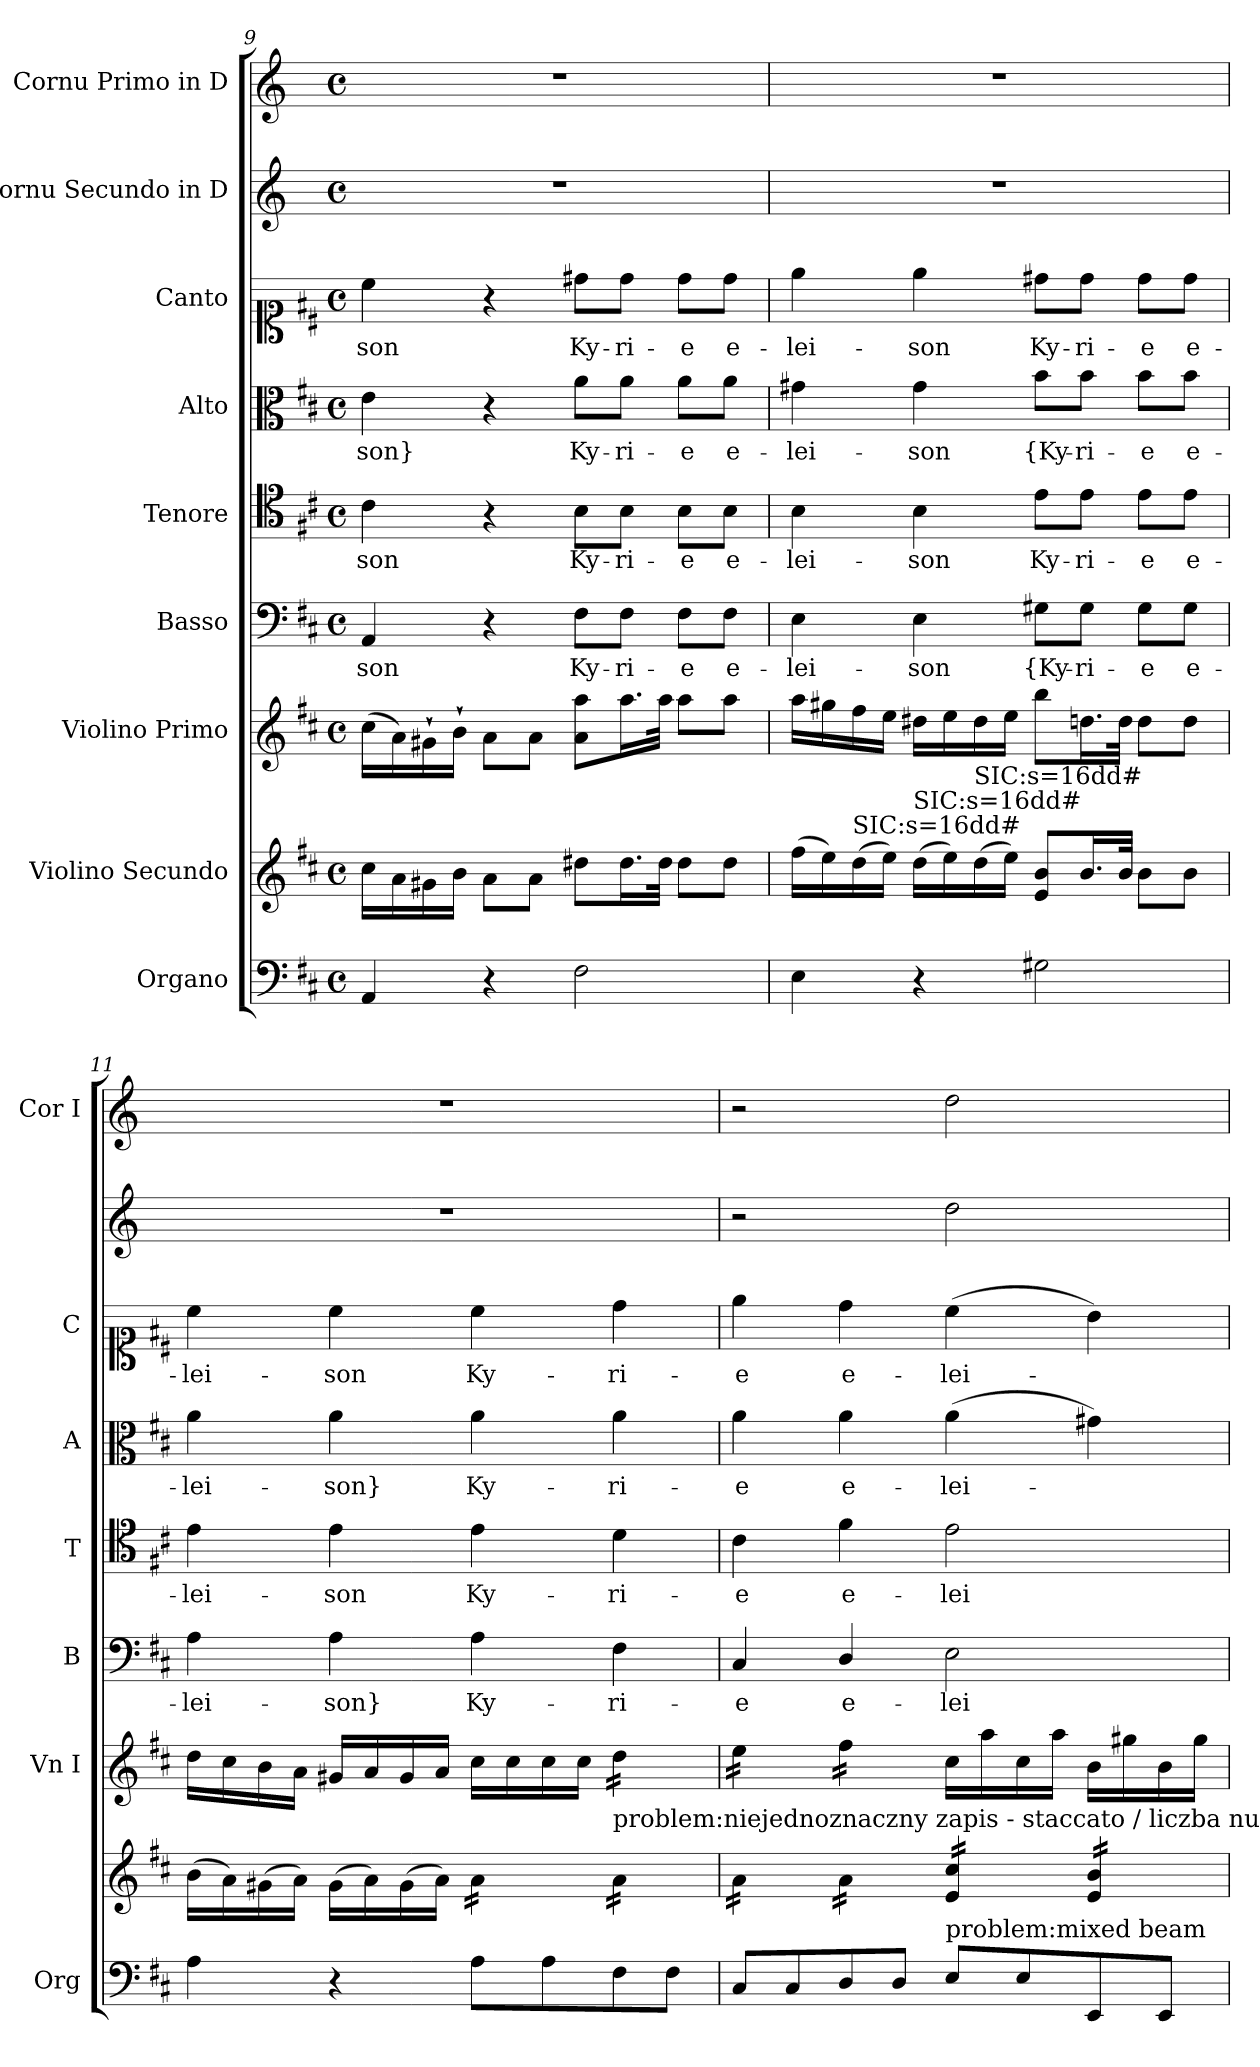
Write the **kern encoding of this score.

**kern	**kern	**kern	**kern	**text	**kern	**text	**kern	**text	**kern	**text	**kern	**kern
*part9	*part8	*part7	*part6	*part6	*part5	*part5	*part4	*part4	*part3	*part3	*part2	*part1
*staff9	*staff8	*staff7	*staff6	*staff6	*staff5	*staff5	*staff4	*staff4	*staff3	*staff3	*staff2	*staff1
*I"Organo	*I"Violino Secundo	*I"Violino Primo	*I"Basso	*	*I"Tenore	*	*I"Alto	*	*I"Canto	*	*I"Cornu Secundo in D	*I"Cornu Primo in D
*I'Org	*	*I'Vn I	*I'B	*	*I'T	*	*I'A	*	*I'C	*	*	*I'Cor I
*clefF4	*clefG2	*clefG2	*clefF4	*	*clefC4	*	*clefC3	*	*clefC1	*	*clefG2	*clefG2
*	*	*	*	*	*	*	*	*	*	*	*ITrd6c10	*ITrd6c10
*k[f#c#]	*k[f#c#]	*k[f#c#]	*k[f#c#]	*	*k[f#c#]	*	*k[f#c#]	*	*k[f#c#]	*	*k[f#c#]	*k[f#c#]
*M4/4	*M4/4	*M4/4	*M4/4	*	*M4/4	*	*M4/4	*	*M4/4	*	*M4/4	*M4/4
*met(c)	*met(c)	*met(c)	*met(c)	*	*met(c)	*	*met(c)	*	*met(c)	*	*met(c)	*met(c)
=9	=9	=9	=9	=9	=9	=9	=9	=9	=9	=9	=9	=9
4AA/	16cc#\LL	(16cc#\LL	4AA/	-son	4c#\	-son	4e\	-son}	4cc#\	-son	1r	1r
.	16a\	16a\)	.	.	.	.	.	.	.	.	.	.
.	16g#X\	16g#X`\	.	.	.	.	.	.	.	.	.	.
.	16b\JJ	16b`\JJ	.	.	.	.	.	.	.	.	.	.
4r	8a\L	8a\L	4r	.	4r	.	4r	.	4r	.	.	.
.	8a\J	8a\J	.	.	.	.	.	.	.	.	.	.
2F#\	8dd#X\L	8a\ 8aa\L	8F#\L	Ky-	8B\L	Ky-	8a\L	Ky-	8dd#X\L	Ky-	.	.
.	16.dd#\L	16.aa\L	8F#\J	-ri-	8B\J	-ri-	8a\J	-ri-	8dd#\J	-ri-	.	.
.	32dd#\JJk	32aa\JJk	.	.	.	.	.	.	.	.	.	.
.	8dd#\L	8aa\L	8F#\L	-e	8B\L	-e	8a\L	-e	8dd#\L	-e	.	.
.	8dd#\J	8aa\J	8F#\J	e-	8B\J	e-	8a\J	e-	8dd#\J	e-	.	.
=10	=10	=10	=10	=10	=10	=10	=10	=10	=10	=10	=10	=10
4E\	(16ff#\LL	16aa\LL	4E\	-lei-	4B\	-lei-	4g#X\	-lei-	4ee\	-lei-	1r	1r
.	16ee\)	16gg#X\	.	.	.	.	.	.	.	.	.	.
!	!LO:TX:a:t=SIC&colon;s=16dd#	!	!	!	!	!	!	!	!	!	!	!
.	(16dd\	16ff#\	.	.	.	.	.	.	.	.	.	.
.	16ee\JJ)	16ee\JJ	.	.	.	.	.	.	.	.	.	.
!	!LO:TX:a:t=SIC&colon;s=16dd#	!	!	!	!	!	!	!	!	!	!	!
4r	(16dd\LL	16dd#X\LL	4E\	-son	4B\	-son	4g#\	-son	4ee\	-son	.	.
.	16ee\)	16ee\	.	.	.	.	.	.	.	.	.	.
!	!LO:TX:a:t=SIC&colon;s=16dd#	!	!	!	!	!	!	!	!	!	!	!
.	(16dd\	16dd#\	.	.	.	.	.	.	.	.	.	.
.	16ee\JJ)	16ee\JJ	.	.	.	.	.	.	.	.	.	.
2G#X\	8e/ 8b/L	8bb\L	8G#X\L	{Ky-	8e\L	Ky-	8b\L	{Ky-	8dd#X\L	Ky-	.	.
.	16.b/L	16.ddn\L	8G#\J	-ri-	8e\J	-ri-	8b\J	-ri-	8dd#\J	-ri-	.	.
.	32b/JJk	32dd\JJk	.	.	.	.	.	.	.	.	.	.
.	8b\L	8dd\L	8G#\L	-e	8e\L	-e	8b\L	-e	8dd#\L	-e	.	.
.	8b\J	8dd\J	8G#\J	e-	8e\J	e-	8b\J	e-	8dd#\J	e-	.	.
=11	=11	=11	=11	=11	=11	=11	=11	=11	=11	=11	=11	=11
4A\	(16b\LL	16dd\LL	4A\	-lei-	4e\	-lei-	4a\	-lei-	4cc#\	-lei-	1r	1r
.	16a\)	16cc#\	.	.	.	.	.	.	.	.	.	.
.	(16g#X\	16b\	.	.	.	.	.	.	.	.	.	.
.	16a\JJ)	16a\JJ	.	.	.	.	.	.	.	.	.	.
4r	(16g#\LL	16g#X/LL	4A\	-son}	4e\	-son	4a\	-son}	4cc#\	-son	.	.
.	16a\)	16a/	.	.	.	.	.	.	.	.	.	.
.	(16g#\	16g#/	.	.	.	.	.	.	.	.	.	.
.	16a\JJ)	16a/JJ	.	.	.	.	.	.	.	.	.	.
!	!LO:TX:a:t=problem&colon;niejednoznaczny zapis - staccato / liczba nut (4)	!	!	!	!	!	!	!	!	!	!	!
*	*tremolo	*	*	*	*	*	*	*	*	*	*	*
8A\L	16a\LL	16cc#\LL	4A\	Ky-	4e\	Ky-	4a\	Ky-	4cc#\	Ky-	.	.
.	16a\	16cc#\	.	.	.	.	.	.	.	.	.	.
8A\	16a\	16cc#\	.	.	.	.	.	.	.	.	.	.
.	16a\JJ	16cc#\JJ	.	.	.	.	.	.	.	.	.	.
!	!LO:TX:a:t=problem&colon;niejednoznaczny zapis - staccato / liczba nut (3)	!	!	!	!	!	!	!	!	!	!	!
*	*	*tremolo	*	*	*	*	*	*	*	*	*	*
8F#\	16a\LL	16dd\LL	4F#\	-ri-	4d\	-ri-	4a\	-ri-	4dd\	-ri-	.	.
.	16a\	16dd\	.	.	.	.	.	.	.	.	.	.
8F#\J	16a\	16dd\	.	.	.	.	.	.	.	.	.	.
.	16a\JJ	16dd\JJ	.	.	.	.	.	.	.	.	.	.
=12	=12	=12	=12	=12	=12	=12	=12	=12	=12	=12	=12	=12
8C#/L	16a\LL	16ee\LL	4C#/	-e	4c#\	-e	4a\	-e	4ee\	-e	2r	2r
.	16a\	16ee\	.	.	.	.	.	.	.	.	.	.
8C#/	16a\	16ee\	.	.	.	.	.	.	.	.	.	.
.	16a\JJ	16ee\JJ	.	.	.	.	.	.	.	.	.	.
8D/	16a\LL	16ff#\LL	4D/	e-	4f#\	e-	4a\	e-	4dd\	e-	.	.
.	16a\	16ff#\	.	.	.	.	.	.	.	.	.	.
8D/J	16a\	16ff#\	.	.	.	.	.	.	.	.	.	.
.	16a\JJ	16ff#\JJ	.	.	.	.	.	.	.	.	.	.
*	*	*Xtremolo	*	*	*	*	*	*	*	*	*	*
!LO:TX:a:t=problem&colon;mixed beam	!	!	!	!	!	!	!	!	!	!	!	!
8E\L	16e/ 16cc#/LL	16cc#\LL	2E\	-lei-	2e\	-lei-	(4a\	-lei-	(4cc#\	-lei-	2e\	2e\
.	16e/ 16cc#/	16aa\	.	.	.	.	.	.	.	.	.	.
8E\	16e/ 16cc#/	16cc#\	.	.	.	.	.	.	.	.	.	.
.	16e/ 16cc#/JJ	16aa\JJ	.	.	.	.	.	.	.	.	.	.
8EE/	16e/ 16b/LL	16b\LL	.	.	.	.	4g#X\)	.	4b\)	.	.	.
.	16e/ 16b/	16gg#X\	.	.	.	.	.	.	.	.	.	.
8EE/J	16e/ 16b/	16b\	.	.	.	.	.	.	.	.	.	.
.	16e/ 16b/JJ	16gg#\JJ	.	.	.	.	.	.	.	.	.	.
*	*Xtremolo	*	*	*	*	*	*	*	*	*	*	*
=	=	=	=	=	=	=	=	=	=	=	=	=
*-	*-	*-	*-	*-	*-	*-	*-	*-	*-	*-	*-	*-
